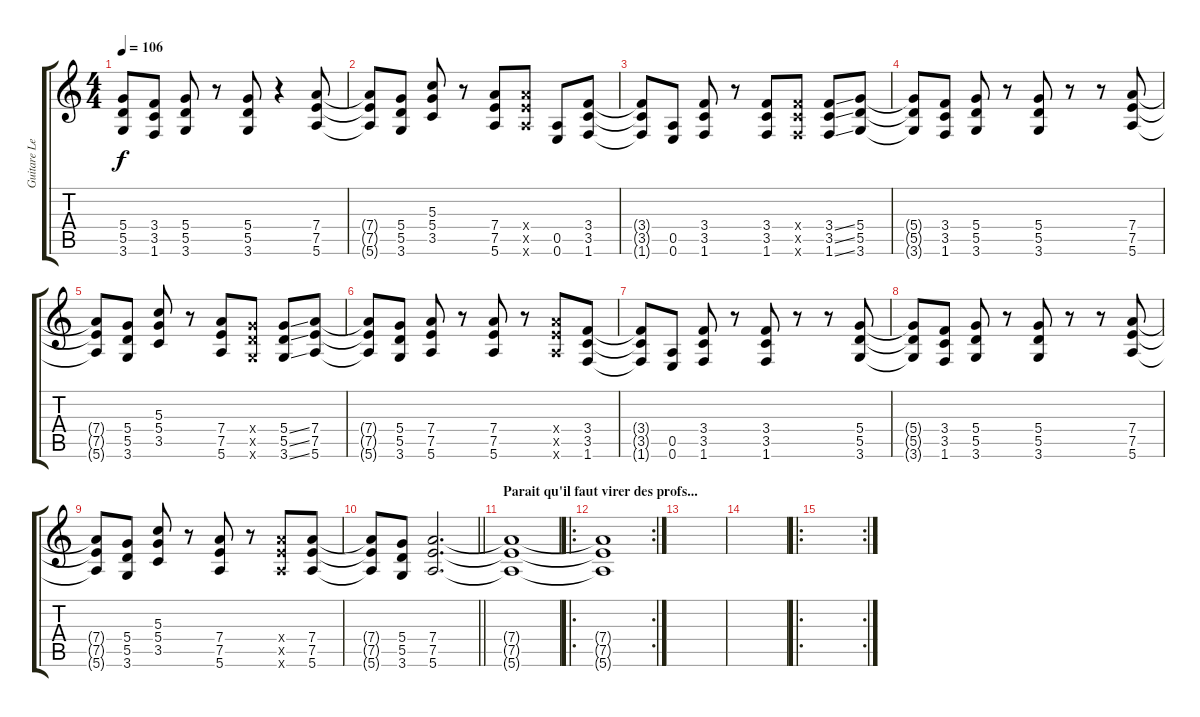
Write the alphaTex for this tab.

\track ("Guitare Lead" "Guitare Le") {instrument distortionguitar}
\staff {score tabs}
\tuning (E4 B3 G3 D3 A2 E2) {hide}
\ts (4 4)
\tempo 106
\clef g2
\ks c
(5.4{t} 5.5{t} 3.6{t}).8{dy f} (3.4 3.5 1.6).8 (5.4 5.5 3.6).8 r.8 (5.4 5.5 3.6).8 r.4 (7.4 7.5 5.6).8 |
(7.4{t} 7.5{t} 5.6{t}).8 (5.4 5.5 3.6).8 (5.3 5.4 3.5).8 r.8 (7.4 7.5 5.6).8 (7.4{x} 7.5{x} 5.6{x}).8 (0.5 0.6).8 (3.4 3.5 1.6).8 |
(3.4{t} 3.5{t} 1.6{t}).8 (0.5 0.6).8 (3.4 3.5 1.6).8 r.8 (3.4 3.5 1.6).8 (3.4{x} 3.5{x} 1.6{x}).8 (3.4{ss} 3.5{ss} 1.6{ss}).8 (5.4 5.5 3.6).8 |
(5.4{t} 5.5{t} 3.6{t}).8 (3.4 3.5 1.6).8 (5.4 5.5 3.6).8 r.8 (5.4 5.5 3.6).8 r.8 r.8 (7.4 7.5 5.6).8 |
(7.4{t} 7.5{t} 5.6{t}).8 (5.4 5.5 3.6).8 (5.3 5.4 3.5).8 r.8 (7.4 7.5 5.6).8 (5.4{x} 5.5{x} 3.6{x}).8 (5.4{ss} 5.5{ss} 3.6{ss}).8 (7.4 7.5 5.6).8 |
(7.4{t} 7.5{t} 5.6{t}).8 (5.4 5.5 3.6).8 (7.4 7.5 5.6).8 r.8 (7.4 7.5 5.6).8 r.8 (7.4{x} 7.5{x} 5.6{x}).8 (3.4 3.5 1.6).8 |
(3.4{t} 3.5{t} 1.6{t}).8 (0.5 0.6).8 (3.4 3.5 1.6).8 r.8 (3.4 3.5 1.6).8 r.8 r.8 (5.4 5.5 3.6).8 |
(5.4{t} 5.5{t} 3.6{t}).8 (3.4 3.5 1.6).8 (5.4 5.5 3.6).8 r.8 (5.4 5.5 3.6).8 r.8 r.8 (7.4 7.5 5.6).8 |
(7.4{t} 7.5{t} 5.6{t}).8 (5.4 5.5 3.6).8 (5.3 5.4 3.5).8 r.8 (7.4 7.5 5.6).8 r.8 (7.4{x} 7.5{x} 5.6{x}).8 (7.4 7.5 5.6).8 |
\barLineRight lightlight
(7.4{t} 7.5{t} 5.6{t}).8 (5.4 5.5 3.6).8 (7.4 7.5 5.6).2{d} |
\section ("" "Parait qu'il faut virer des profs...")
(7.4{t} 7.5{t} 5.6{t}).1 |
\ro
\rc 2
(7.4{t} 7.5{t} 5.6{t}).1 |
|
|
\ro
\rc 2
